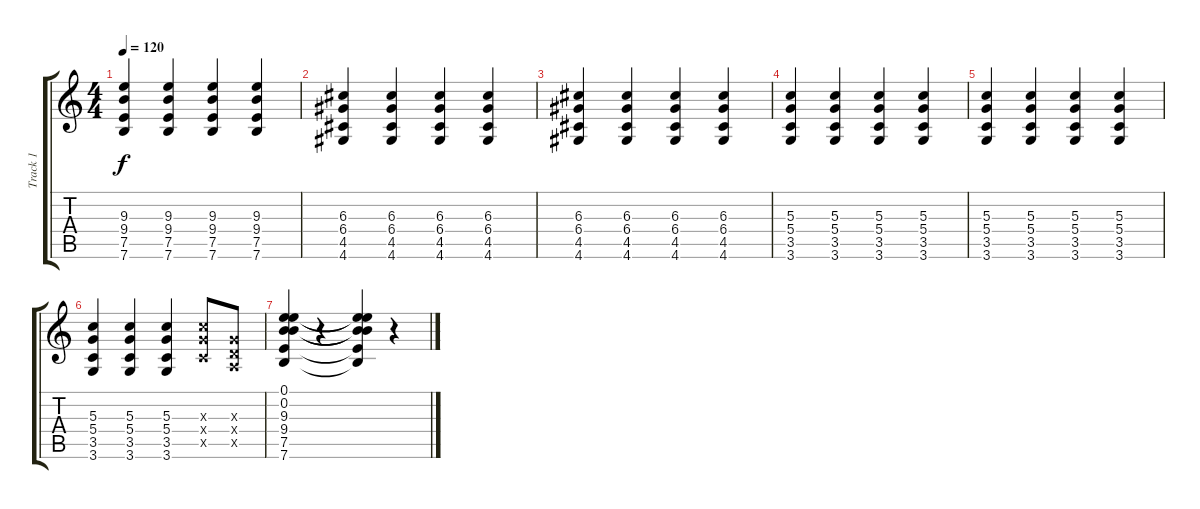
\track ("Track 1" "Track 1") {instrument acousticguitarsteel}
\staff {score tabs}
\tuning (E4 B3 G3 D3 A2 E2) {hide}
\ts (4 4)
\tempo 120
\clef g2
\ks c
(9.3 9.4 7.5 7.6).4{dy f} (9.3 9.4 7.5 7.6).4 (9.3 9.4 7.5 7.6).4 (9.3 9.4 7.5 7.6).4 |
(6.3 6.4 4.5 4.6).4 (6.3 6.4 4.5 4.6).4 (6.3 6.4 4.5 4.6).4 (6.3 6.4 4.5 4.6).4 |
(6.3 6.4 4.5 4.6).4 (6.3 6.4 4.5 4.6).4 (6.3 6.4 4.5 4.6).4 (6.3 6.4 4.5 4.6).4 |
(5.3 5.4 3.5 3.6).4 (5.3 5.4 3.5 3.6).4 (5.3 5.4 3.5 3.6).4 (5.3 5.4 3.5 3.6).4 |
(5.3 5.4 3.5 3.6).4 (5.3 5.4 3.5 3.6).4 (5.3 5.4 3.5 3.6).4 (5.3 5.4 3.5 3.6).4 |
(5.3 5.4 3.5 3.6).4 (5.3 5.4 3.5 3.6).4 (5.3 5.4 3.5 3.6).4 (5.3{x} 5.4{x} 3.5{x}).8 (0.3{x} 0.4{x} 0.5{x}).8 |
(0.1 0.2 9.3 9.4 7.5 7.6).4 r.4 (0.1{t} 0.2{t} 9.3{t} 9.4{t} 7.5{t} 7.6{t}).4 r.4
